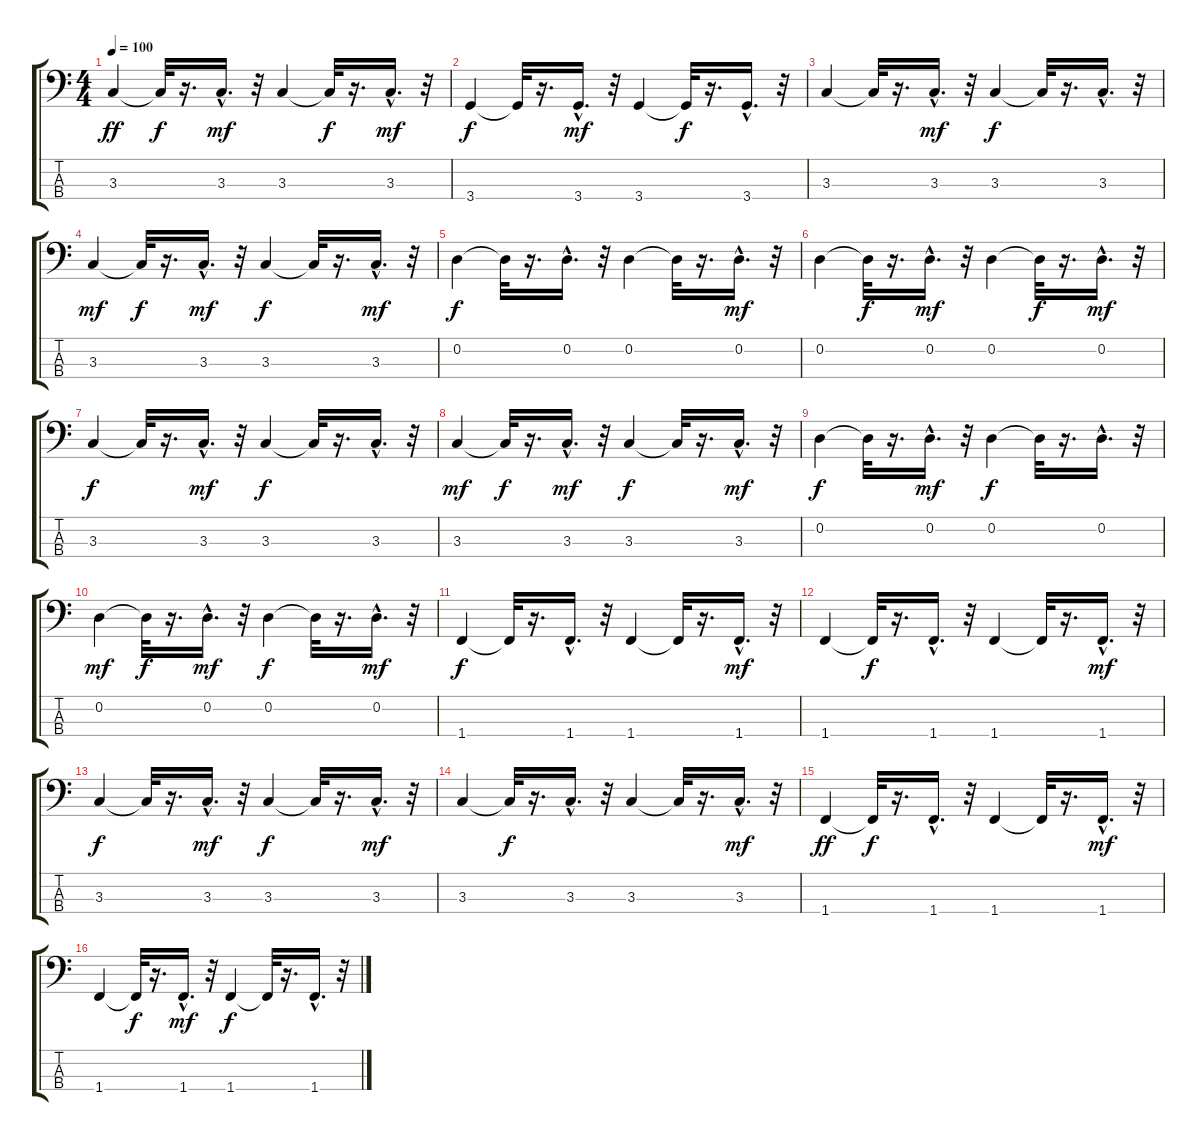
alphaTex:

\track "" {instrument acousticbass}
\staff {score tabs}
\tuning (G2 D2 A1 E1) {hide}
\ts (4 4)
\tempo 100
\clef f4
\ks c
3.3.4{dy ff} 3.3{t}.32{dy f} r.16{d} 3.3{hac}.16{d dy mf} r.32 3.3.4 3.3{t}.32{dy f} r.16{d} 3.3{hac}.16{d dy mf} r.32 |
3.4.4{dy f} 3.4{t}.32 r.16{d} 3.4{hac}.16{d dy mf} r.32 3.4.4 3.4{t}.32{dy f} r.16{d} 3.4{hac}.16{d} r.32 |
3.3.4 3.3{t}.32 r.16{d} 3.3{hac}.16{d dy mf} r.32 3.3.4{dy f} 3.3{t}.32 r.16{d} 3.3{hac}.16{d} r.32 |
3.3.4{dy mf} 3.3{t}.32{dy f} r.16{d} 3.3{hac}.16{d dy mf} r.32 3.3.4{dy f} 3.3{t}.32 r.16{d} 3.3{hac}.16{d dy mf} r.32 |
0.2.4{dy f} 0.2{t}.32 r.16{d} 0.2{hac}.16{d} r.32 0.2.4 0.2{t}.32 r.16{d} 0.2{hac}.16{d dy mf} r.32 |
0.2.4 0.2{t}.32{dy f} r.16{d} 0.2{hac}.16{d dy mf} r.32 0.2.4 0.2{t}.32{dy f} r.16{d} 0.2{hac}.16{d dy mf} r.32 |
3.3.4{dy f} 3.3{t}.32 r.16{d} 3.3{hac}.16{d dy mf} r.32 3.3.4{dy f} 3.3{t}.32 r.16{d} 3.3{hac}.16{d} r.32 |
3.3.4{dy mf} 3.3{t}.32{dy f} r.16{d} 3.3{hac}.16{d dy mf} r.32 3.3.4{dy f} 3.3{t}.32 r.16{d} 3.3{hac}.16{d dy mf} r.32 |
0.2.4{dy f} 0.2{t}.32 r.16{d} 0.2{hac}.16{d dy mf} r.32 0.2.4{dy f} 0.2{t}.32 r.16{d} 0.2{hac}.16{d} r.32 |
0.2.4{dy mf} 0.2{t}.32{dy f} r.16{d} 0.2{hac}.16{d dy mf} r.32 0.2.4{dy f} 0.2{t}.32 r.16{d} 0.2{hac}.16{d dy mf} r.32 |
1.4.4{dy f} 1.4{t}.32 r.16{d} 1.4{hac}.16{d} r.32 1.4.4 1.4{t}.32 r.16{d} 1.4{hac}.16{d dy mf} r.32 |
1.4.4 1.4{t}.32{dy f} r.16{d} 1.4{hac}.16{d} r.32 1.4.4 1.4{t}.32 r.16{d} 1.4{hac}.16{d dy mf} r.32 |
3.3.4{dy f} 3.3{t}.32 r.16{d} 3.3{hac}.16{d dy mf} r.32 3.3.4{dy f} 3.3{t}.32 r.16{d} 3.3{hac}.16{d dy mf} r.32 |
3.3.4 3.3{t}.32{dy f} r.16{d} 3.3{hac}.16{d} r.32 3.3.4 3.3{t}.32 r.16{d} 3.3{hac}.16{d dy mf} r.32 |
1.4.4{dy ff} 1.4{t}.32{dy f} r.16{d} 1.4{hac}.16{d} r.32 1.4.4 1.4{t}.32 r.16{d} 1.4{hac}.16{d dy mf} r.32 |
1.4.4 1.4{t}.32{dy f} r.16{d} 1.4{hac}.16{d dy mf} r.32 1.4.4{dy f} 1.4{t}.32 r.16{d} 1.4{hac}.16{d} r.32
